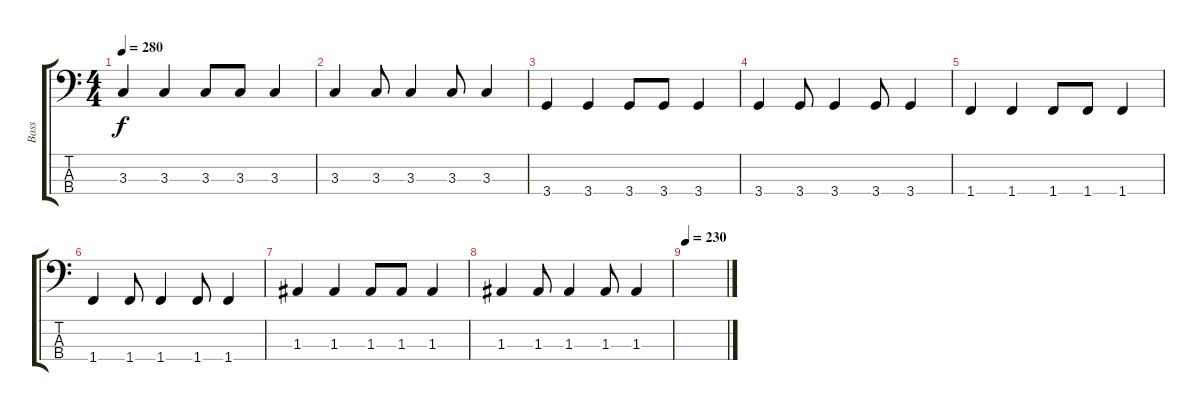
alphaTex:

\track ("Bass" "Bass") {instrument electricbasspick}
\staff {score tabs}
\tuning (G2 D2 A1 E1) {hide}
\ts (4 4)
\tempo 280
\clef f4
\ks c
3.3.4{dy f} 3.3.4 3.3.8 3.3.8 3.3.4 |
3.3.4 3.3.8 3.3.4 3.3.8 3.3.4 |
3.4.4 3.4.4 3.4.8 3.4.8 3.4.4 |
3.4.4 3.4.8 3.4.4 3.4.8 3.4.4 |
1.4.4 1.4.4 1.4.8 1.4.8 1.4.4 |
1.4.4 1.4.8 1.4.4 1.4.8 1.4.4 |
1.3.4 1.3.4 1.3.8 1.3.8 1.3.4 |
1.3.4 1.3.8 1.3.4 1.3.8 1.3.4 |
\tempo 230
